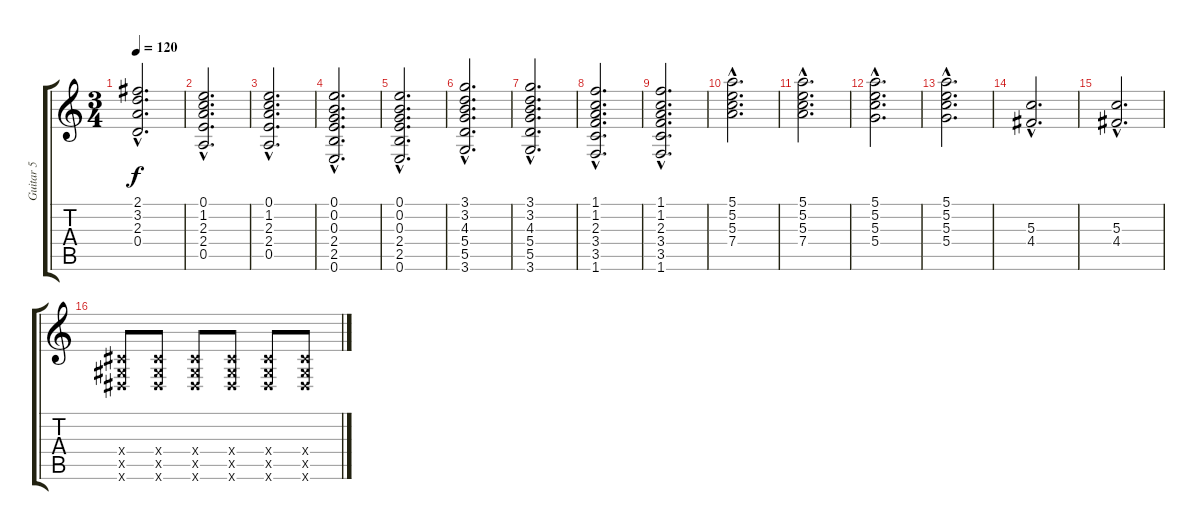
\track ("Guitar 5" "Guitar 5") {instrument overdrivenguitar}
\staff {score tabs}
\tuning (E4 B3 G3 D3 A2 E2) {hide}
\ts (3 4)
\tempo 120
\clef g2
\ks c
(2.1{hac} 3.2{hac} 2.3{hac} 0.4{hac}).2{d dy f} |
(0.1{hac} 1.2{hac} 2.3{hac} 2.4{hac} 0.5{hac}).2{d} |
(0.1{hac} 1.2{hac} 2.3{hac} 2.4{hac} 0.5{hac}).2{d} |
(0.1{hac} 0.2{hac} 0.3{hac} 2.4{hac} 2.5{hac} 0.6{hac}).2{d} |
(0.1{hac} 0.2{hac} 0.3{hac} 2.4{hac} 2.5{hac} 0.6{hac}).2{d} |
(3.1{hac} 3.2{hac} 4.3{hac} 5.4{hac} 5.5{hac} 3.6{hac}).2{d} |
(3.1{hac} 3.2{hac} 4.3{hac} 5.4{hac} 5.5{hac} 3.6{hac}).2{d} |
(1.1{hac} 1.2{hac} 2.3{hac} 3.4{hac} 3.5{hac} 1.6{hac}).2{d} |
(1.1{hac} 1.2{hac} 2.3{hac} 3.4{hac} 3.5{hac} 1.6{hac}).2{d} |
(5.1{hac} 5.2{hac} 5.3{hac} 7.4{hac}).2{d} |
(5.1{hac} 5.2{hac} 5.3{hac} 7.4{hac}).2{d} |
(5.1{hac} 5.2{hac} 5.3{hac} 5.4{hac}).2{d} |
(5.1{hac} 5.2{hac} 5.3{hac} 5.4{hac}).2{d} |
(5.3{hac} 4.4{hac}).2{d} |
(5.3{hac} 4.4{hac}).2{d} |
(-1.4{x} -1.5{x} -1.6{x}).8 (-1.4{x} -1.5{x} -1.6{x}).8 (-1.4{x} -1.5{x} -1.6{x}).8 (-1.4{x} -1.5{x} -1.6{x}).8 (-1.4{x} -1.5{x} -1.6{x}).8 (-1.4{x} -1.5{x} -1.6{x}).8
